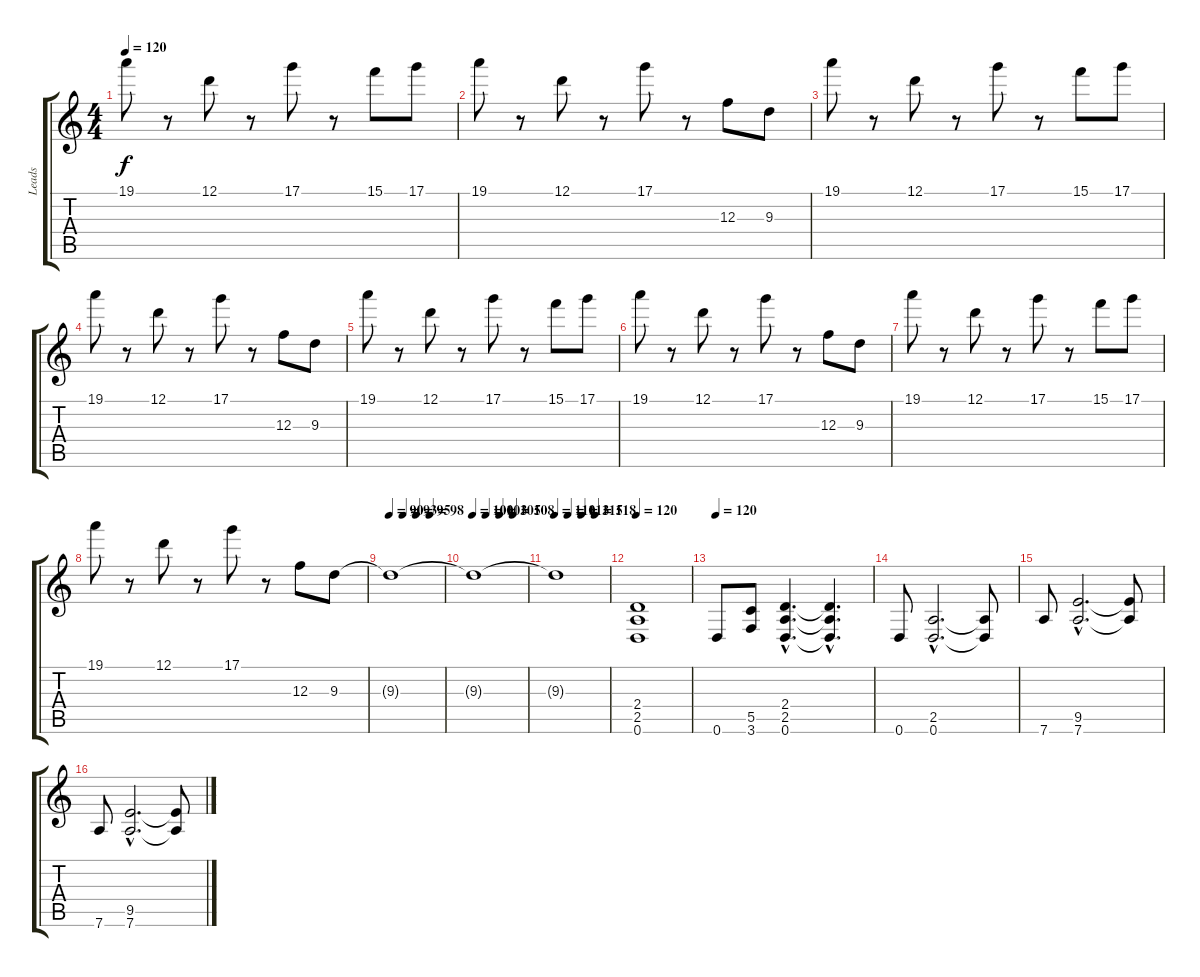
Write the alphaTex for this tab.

\track ("Leads" "Leads") {instrument distortionguitar}
\staff {score tabs}
\tuning (D4 A3 F3 C3 G2 D2) {hide}
\ts (4 4)
\tempo 120
\tempo 100
\tempo 120
\clef g2
\ks c
19.1.8{dy f instrument distortionguitar} r.8 12.1.8 r.8 17.1.8 r.8 15.1.8 17.1.8 |
19.1.8 r.8 12.1.8 r.8 17.1.8 r.8 12.3.8 9.3.8 |
19.1.8 r.8 12.1.8 r.8 17.1.8 r.8 15.1.8 17.1.8 |
19.1.8 r.8 12.1.8 r.8 17.1.8 r.8 12.3.8 9.3.8 |
19.1.8 r.8 12.1.8 r.8 17.1.8 r.8 15.1.8 17.1.8 |
19.1.8 r.8 12.1.8 r.8 17.1.8 r.8 12.3.8 9.3.8 |
19.1.8 r.8 12.1.8 r.8 17.1.8 r.8 15.1.8 17.1.8 |
19.1.8 r.8 12.1.8 r.8 17.1.8 r.8 12.3.8 9.3.8 |
\tempo 90
\tempo (93 0.25)
\tempo (95 0.5)
\tempo (98 0.75)
9.3{t}.1 |
\tempo 100
\tempo (103 0.25)
\tempo (105 0.5)
\tempo (108 0.75)
9.3{t}.1 |
\tempo 110
\tempo (113 0.25)
\tempo (115 0.5)
\tempo (118 0.75)
9.3{t}.1 |
\tempo 120
(2.4 2.5 0.6).1 |
\tempo 120
0.6.8 (5.5 3.6).8 (2.4{hac} 2.5{hac} 0.6{hac}).4{d} (2.4{hac t} 2.5{hac t} 0.6{hac t}).4{d} |
0.6.8 (2.5{hac} 0.6{hac}).2{d} (2.5{t} 0.6{t}).8 |
7.6.8 (9.5{hac} 7.6{hac}).2{d} (9.5{t} 7.6{t}).8 |
7.6.8 (9.5{hac} 7.6{hac}).2{d} (9.5{t} 7.6{t}).8
